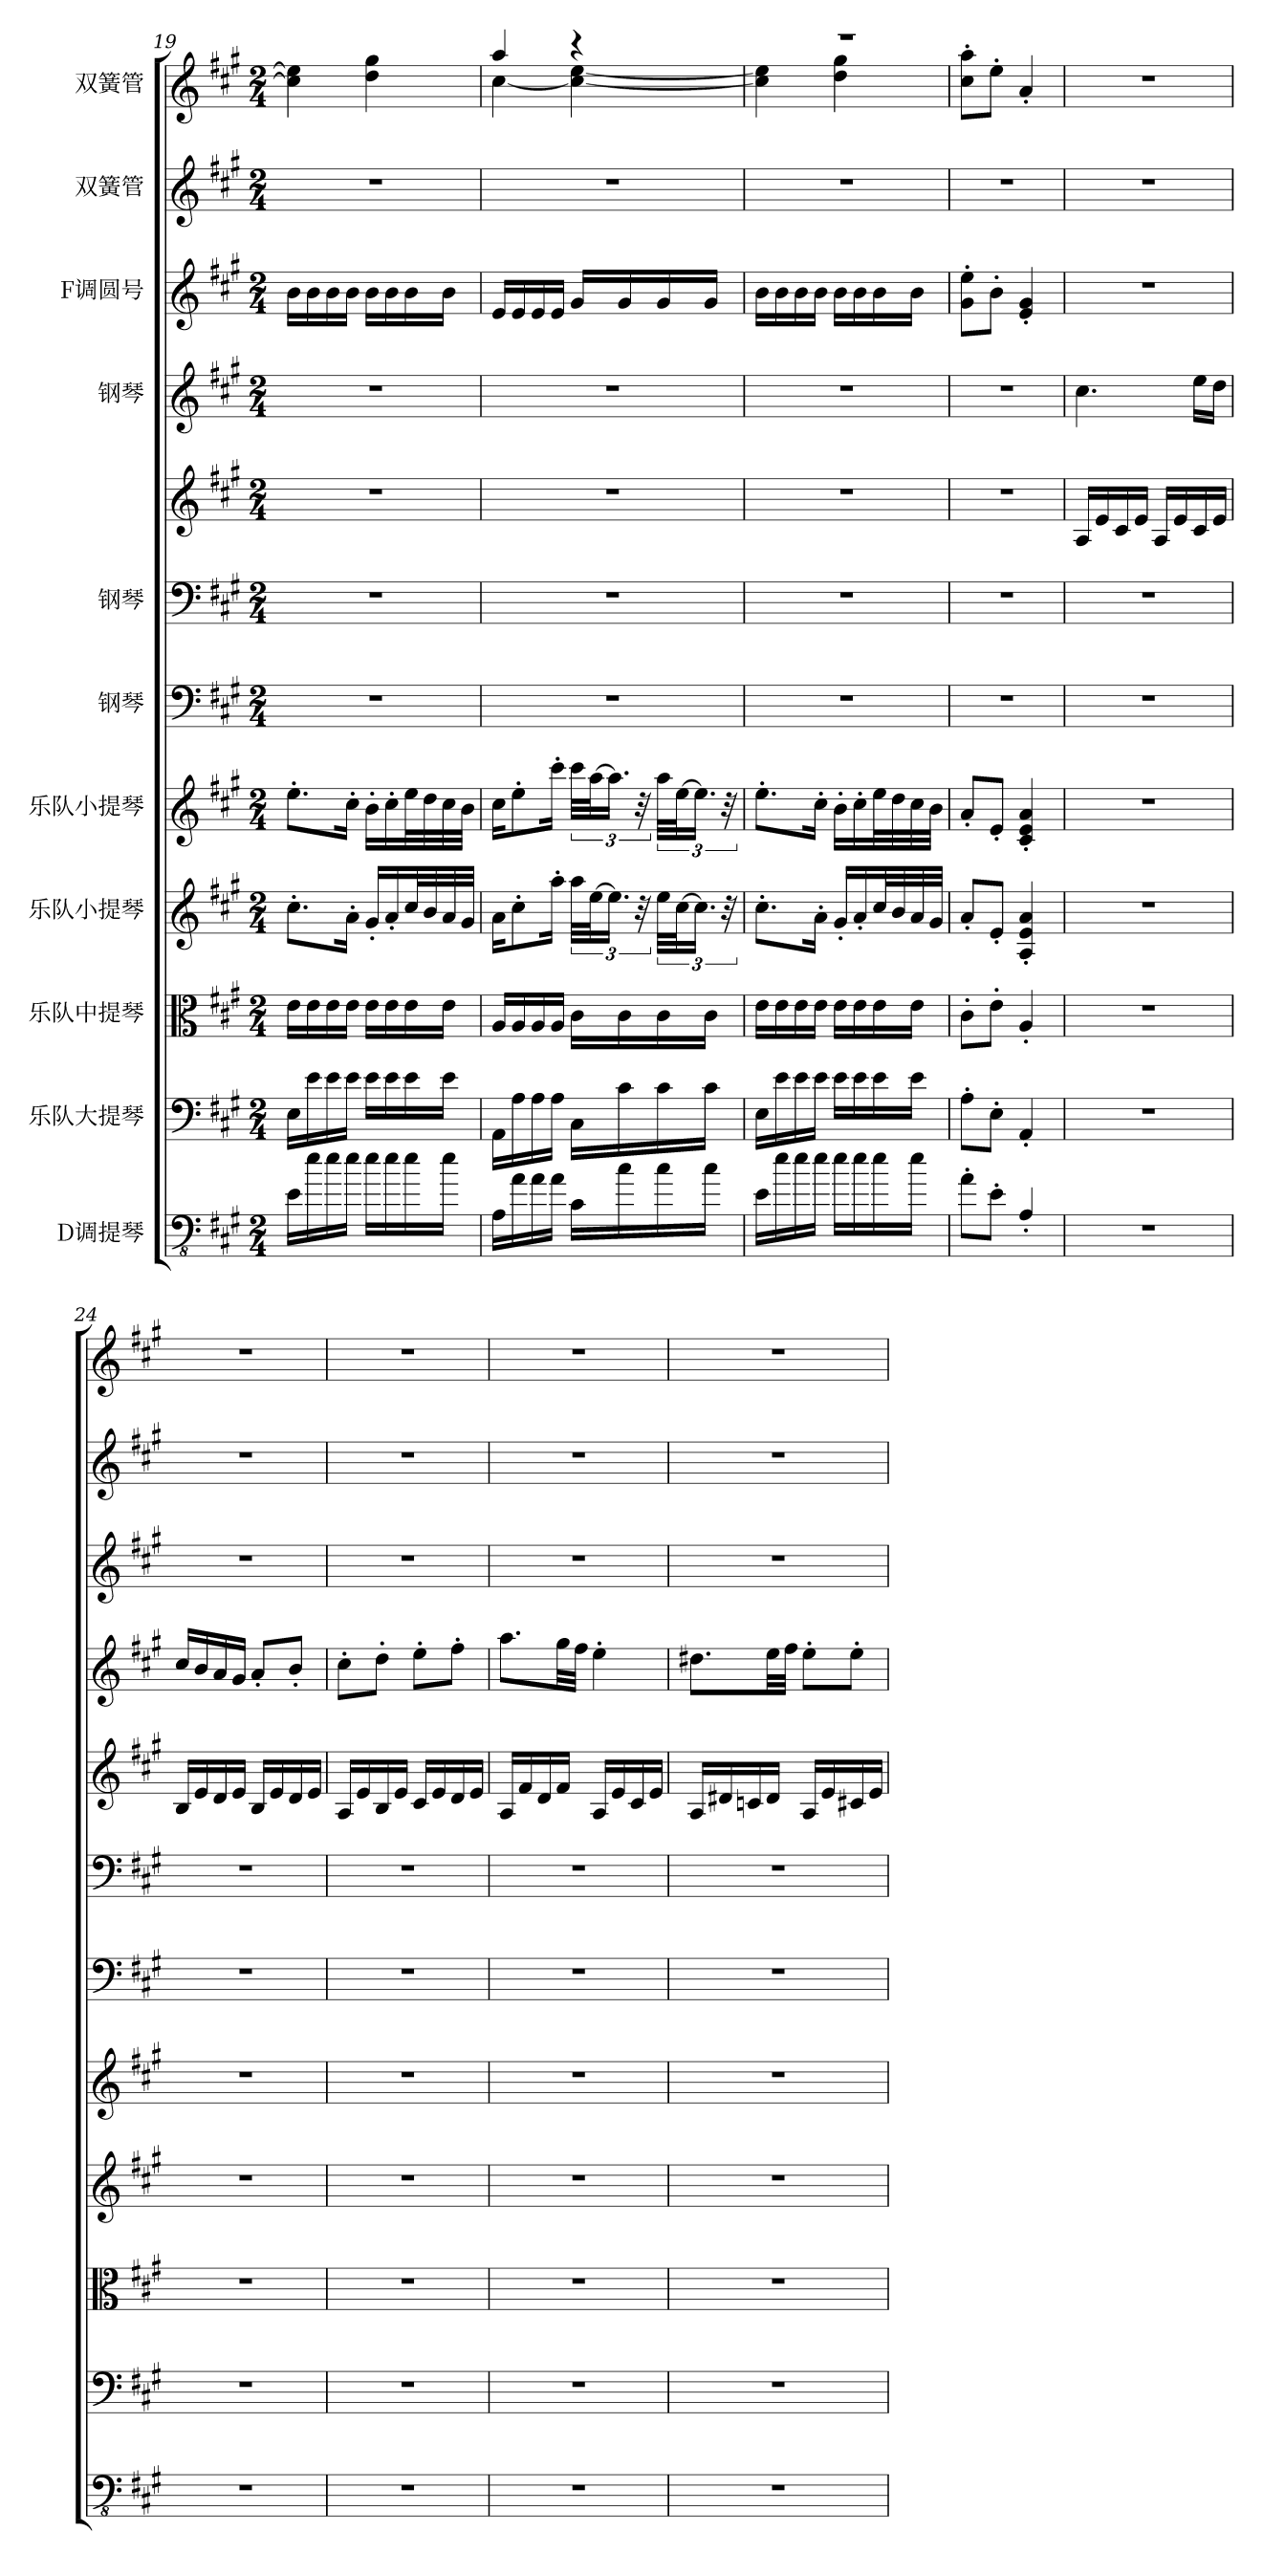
**kern	**kern	**kern	**kern	**kern	**kern	**kern	**kern	**kern	**kern	**kern	**kern
*part11	*part10	*part9	*part8	*part7	*part6	*part5	*part5	*part4	*part3	*part2	*part1
*staff12	*staff11	*staff10	*staff9	*staff8	*staff7	*staff6	*staff5	*staff4	*staff3	*staff2	*staff1
*I"D调提琴	*I"乐队大提琴	*I"乐队中提琴	*I"乐队小提琴	*I"乐队小提琴	*I"钢琴	*I"钢琴	*	*I"钢琴	*I"F调圆号	*I"双簧管	*I"双簧管
*clefFv4	*clefF4	*clefC3	*clefG2	*clefG2	*clefF4	*clefF4	*clefG2	*clefG2	*clefG2	*clefG2	*clefG2
*ITrd7c12	*	*	*	*	*	*	*	*	*ITrd4c7	*	*
*k[f#c#g#]	*k[f#c#g#]	*k[f#c#g#]	*k[f#c#g#]	*k[f#c#g#]	*k[f#c#g#]	*k[f#c#g#]	*k[f#c#g#]	*k[f#c#g#]	*k[f#c#]	*k[f#c#g#]	*k[f#c#g#]
*M2/4	*M2/4	*M2/4	*M2/4	*M2/4	*M2/4	*M2/4	*M2/4	*M2/4	*M2/4	*M2/4	*M2/4
=19	=19	=19	=19	=19	=19	=19	=19	=19	=19	=19	=19
16EE\LL	16E\LL	16e\LL	8.cc#'\L	8.ee'\L	2r	2r	2r	2r	16e\LL	2r	4cc#\] 4ee\]
16E\	16e\	16e\	.	.	.	.	.	.	16e\	.	.
16E\	16e\	16e\	.	.	.	.	.	.	16e\	.	.
16E\JJ	16e\JJ	16e\JJ	16a'\Jk	16cc#'\Jk	.	.	.	.	16e\JJ	.	.
16E\LL	16e\LL	16e\LL	16g#'/LL	16b'\LL	.	.	.	.	16e\LL	.	4dd\ 4gg#\
16E\	16e\	16e\	16a'/	16cc#'\	.	.	.	.	16e\	.	.
16E\	16e\	16e\	32cc#/L	32ee\L	.	.	.	.	16e\	.	.
.	.	.	32b/	32dd\	.	.	.	.	.	.	.
16E\JJ	16e\JJ	16e\JJ	32a/	32cc#\	.	.	.	.	16e\JJ	.	.
.	.	.	32g#/JJJ	32b\JJJ	.	.	.	.	.	.	.
=20	=20	=20	=20	=20	=20	=20	=20	=20	=20	=20	=20
*	*	*	*	*	*	*	*	*	*	*	*^
16AAA\LL	16AA\LL	16A/LL	16a\KL	16cc#\KL	2r	2r	2r	2r	16A/LL	2r	4aa/	[4cc#\
16AA\	16A\	16A/	8cc#'\	8ee'\	.	.	.	.	16A/	.	.	.
16AA\	16A\	16A/	.	.	.	.	.	.	16A/	.	.	.
16AA\JJ	16A\JJ	16A/JJ	16aa'\Jk	16ccc#'\Jk	.	.	.	.	16A/JJ	.	.	.
16CC#\LL	16C#\LL	16c#\LL	48aa\LLL	48ccc#\LLL	.	.	.	.	16c#/LL	.	4r	4cc#\_ [4ee\
.	.	.	[48ee\J	[48aa\J	.	.	.	.	.	.	.	.
.	.	.	24.ee\JJ]	24.aa\JJ]	.	.	.	.	.	.	.	.
16C#\	16c#\	16c#\	.	.	.	.	.	.	16c#/	.	.	.
.	.	.	48r	48r	.	.	.	.	.	.	.	.
16C#\	16c#\	16c#\	48ee\LLL	48aa\LLL	.	.	.	.	16c#/	.	.	.
.	.	.	[48cc#\J	[48ee\J	.	.	.	.	.	.	.	.
.	.	.	24.cc#\JJ]	24.ee\JJ]	.	.	.	.	.	.	.	.
16C#\JJ	16c#\JJ	16c#\JJ	.	.	.	.	.	.	16c#/JJ	.	.	.
.	.	.	48r	48r	.	.	.	.	.	.	.	.
!!LO:PB:g=z	!!
=21	=21	=21	=21	=21	=21	=21	=21	=21	=21	=21	=21	=21
16EE\LL	16E\LL	16e\LL	8.cc#'\L	8.ee'\L	2r	2r	2r	2r	16e\LL	2r	2r	4cc#\] 4ee\]
16E\	16e\	16e\	.	.	.	.	.	.	16e\	.	.	.
16E\	16e\	16e\	.	.	.	.	.	.	16e\	.	.	.
16E\JJ	16e\JJ	16e\JJ	16a'\Jk	16cc#'\Jk	.	.	.	.	16e\JJ	.	.	.
16E\LL	16e\LL	16e\LL	16g#'/LL	16b'\LL	.	.	.	.	16e\LL	.	.	4dd\ 4gg#\
16E\	16e\	16e\	16a'/	16cc#'\	.	.	.	.	16e\	.	.	.
16E\	16e\	16e\	32cc#/L	32ee\L	.	.	.	.	16e\	.	.	.
.	.	.	32b/	32dd\	.	.	.	.	.	.	.	.
16E\JJ	16e\JJ	16e\JJ	32a/	32cc#\	.	.	.	.	16e\JJ	.	.	.
.	.	.	32g#/JJJ	32b\JJJ	.	.	.	.	.	.	.	.
*	*	*	*	*	*	*	*	*	*	*	*v	*v
=22	=22	=22	=22	=22	=22	=22	=22	=22	=22	=22	=22
*	*	*	*	*	*	*	*	*	*	*	*MM76
8AA'\L	8A'\L	8c#'\L	8a'/L	8a'/L	2r	2r	2r	2r	8c#\' 8a\'L	2r	8cc#\' 8aa\'L
8EE'\J	8E'\J	8e'\J	8e'/J	8e'/J	.	.	.	.	8e'\J	.	8ee'\J
4AAA'/	4AA'/	4A'/	4A/' 4e/' 4a/'	4c#/' 4e/' 4a/'	.	.	.	.	4A/' 4c#/'	.	4a'/
=23	=23	=23	=23	=23	=23	=23	=23	=23	=23	=23	=23
*	*	*	*	*	*	*	*	*	*	*	*MM84
2r	2r	2r	2r	2r	2r	2r	16A/LL	4.cc#\	2r	2r	2r
.	.	.	.	.	.	.	16e/	.	.	.	.
.	.	.	.	.	.	.	16c#/	.	.	.	.
.	.	.	.	.	.	.	16e/JJ	.	.	.	.
.	.	.	.	.	.	.	16A/LL	.	.	.	.
.	.	.	.	.	.	.	16e/	.	.	.	.
.	.	.	.	.	.	.	16c#/	16ee\LL	.	.	.
.	.	.	.	.	.	.	16e/JJ	16dd\JJ	.	.	.
=24	=24	=24	=24	=24	=24	=24	=24	=24	=24	=24	=24
2r	2r	2r	2r	2r	2r	2r	16B/LL	16cc#/LL	2r	2r	2r
.	.	.	.	.	.	.	16e/	16b/	.	.	.
.	.	.	.	.	.	.	16d/	16a/	.	.	.
.	.	.	.	.	.	.	16e/JJ	16g#/JJ	.	.	.
.	.	.	.	.	.	.	16B/LL	8a'/L	.	.	.
.	.	.	.	.	.	.	16e/	.	.	.	.
.	.	.	.	.	.	.	16d/	8b'/J	.	.	.
.	.	.	.	.	.	.	16e/JJ	.	.	.	.
!!LO:PB:g=z
=25	=25	=25	=25	=25	=25	=25	=25	=25	=25	=25	=25
2r	2r	2r	2r	2r	2r	2r	16A/LL	8cc#'\L	2r	2r	2r
.	.	.	.	.	.	.	16e/	.	.	.	.
.	.	.	.	.	.	.	16B/	8dd'\J	.	.	.
.	.	.	.	.	.	.	16e/JJ	.	.	.	.
.	.	.	.	.	.	.	16c#/LL	8ee'\L	.	.	.
.	.	.	.	.	.	.	16e/	.	.	.	.
.	.	.	.	.	.	.	16d/	8ff#'\J	.	.	.
.	.	.	.	.	.	.	16e/JJ	.	.	.	.
=26	=26	=26	=26	=26	=26	=26	=26	=26	=26	=26	=26
2r	2r	2r	2r	2r	2r	2r	16A/LL	8.aa\L	2r	2r	2r
.	.	.	.	.	.	.	16f#/	.	.	.	.
.	.	.	.	.	.	.	16d/	.	.	.	.
.	.	.	.	.	.	.	16f#/JJ	32gg#\LL	.	.	.
.	.	.	.	.	.	.	.	32ff#\JJJ	.	.	.
.	.	.	.	.	.	.	16A/LL	4ee'\	.	.	.
.	.	.	.	.	.	.	16e/	.	.	.	.
.	.	.	.	.	.	.	16c#/	.	.	.	.
.	.	.	.	.	.	.	16e/JJ	.	.	.	.
=27	=27	=27	=27	=27	=27	=27	=27	=27	=27	=27	=27
2r	2r	2r	2r	2r	2r	2r	16A/LL	8.dd#X\L	2r	2r	2r
.	.	.	.	.	.	.	16d#X/	.	.	.	.
.	.	.	.	.	.	.	16cn/	.	.	.	.
.	.	.	.	.	.	.	16d#/JJ	32ee\LL	.	.	.
.	.	.	.	.	.	.	.	32ff#\JJJ	.	.	.
.	.	.	.	.	.	.	16A/LL	8ee'\L	.	.	.
.	.	.	.	.	.	.	16e/	.	.	.	.
.	.	.	.	.	.	.	16c#X/	8ee'\J	.	.	.
.	.	.	.	.	.	.	16e/JJ	.	.	.	.
=	=	=	=	=	=	=	=	=	=	=	=
*-	*-	*-	*-	*-	*-	*-	*-	*-	*-	*-	*-
